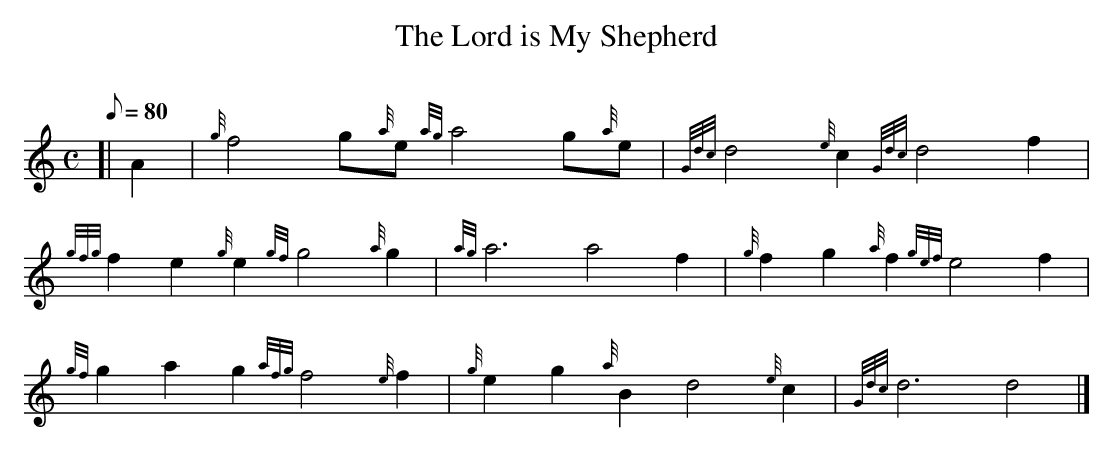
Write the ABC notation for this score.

X:1
T:The Lord is My Shepherd
M:C
L:1/8
Q:80
C:
K:HP
[| A2 | \
{g}f4g{a}e{ag}a4g{a}e | \
{Gdc}d4{e}c2{Gdc}d4f2 |
{gfg}f2e2{g}e2{gf}g4{a}g2 | \
{ag}a6a4f2 | \
{g}f2g2{a}f2{gef}e4f2 |
{gf}g2a2g2{afg}f4{e}f2 | \
{g}e2g2{a}B2d4{e}c2 | \
{Gdc}d6d4|]
